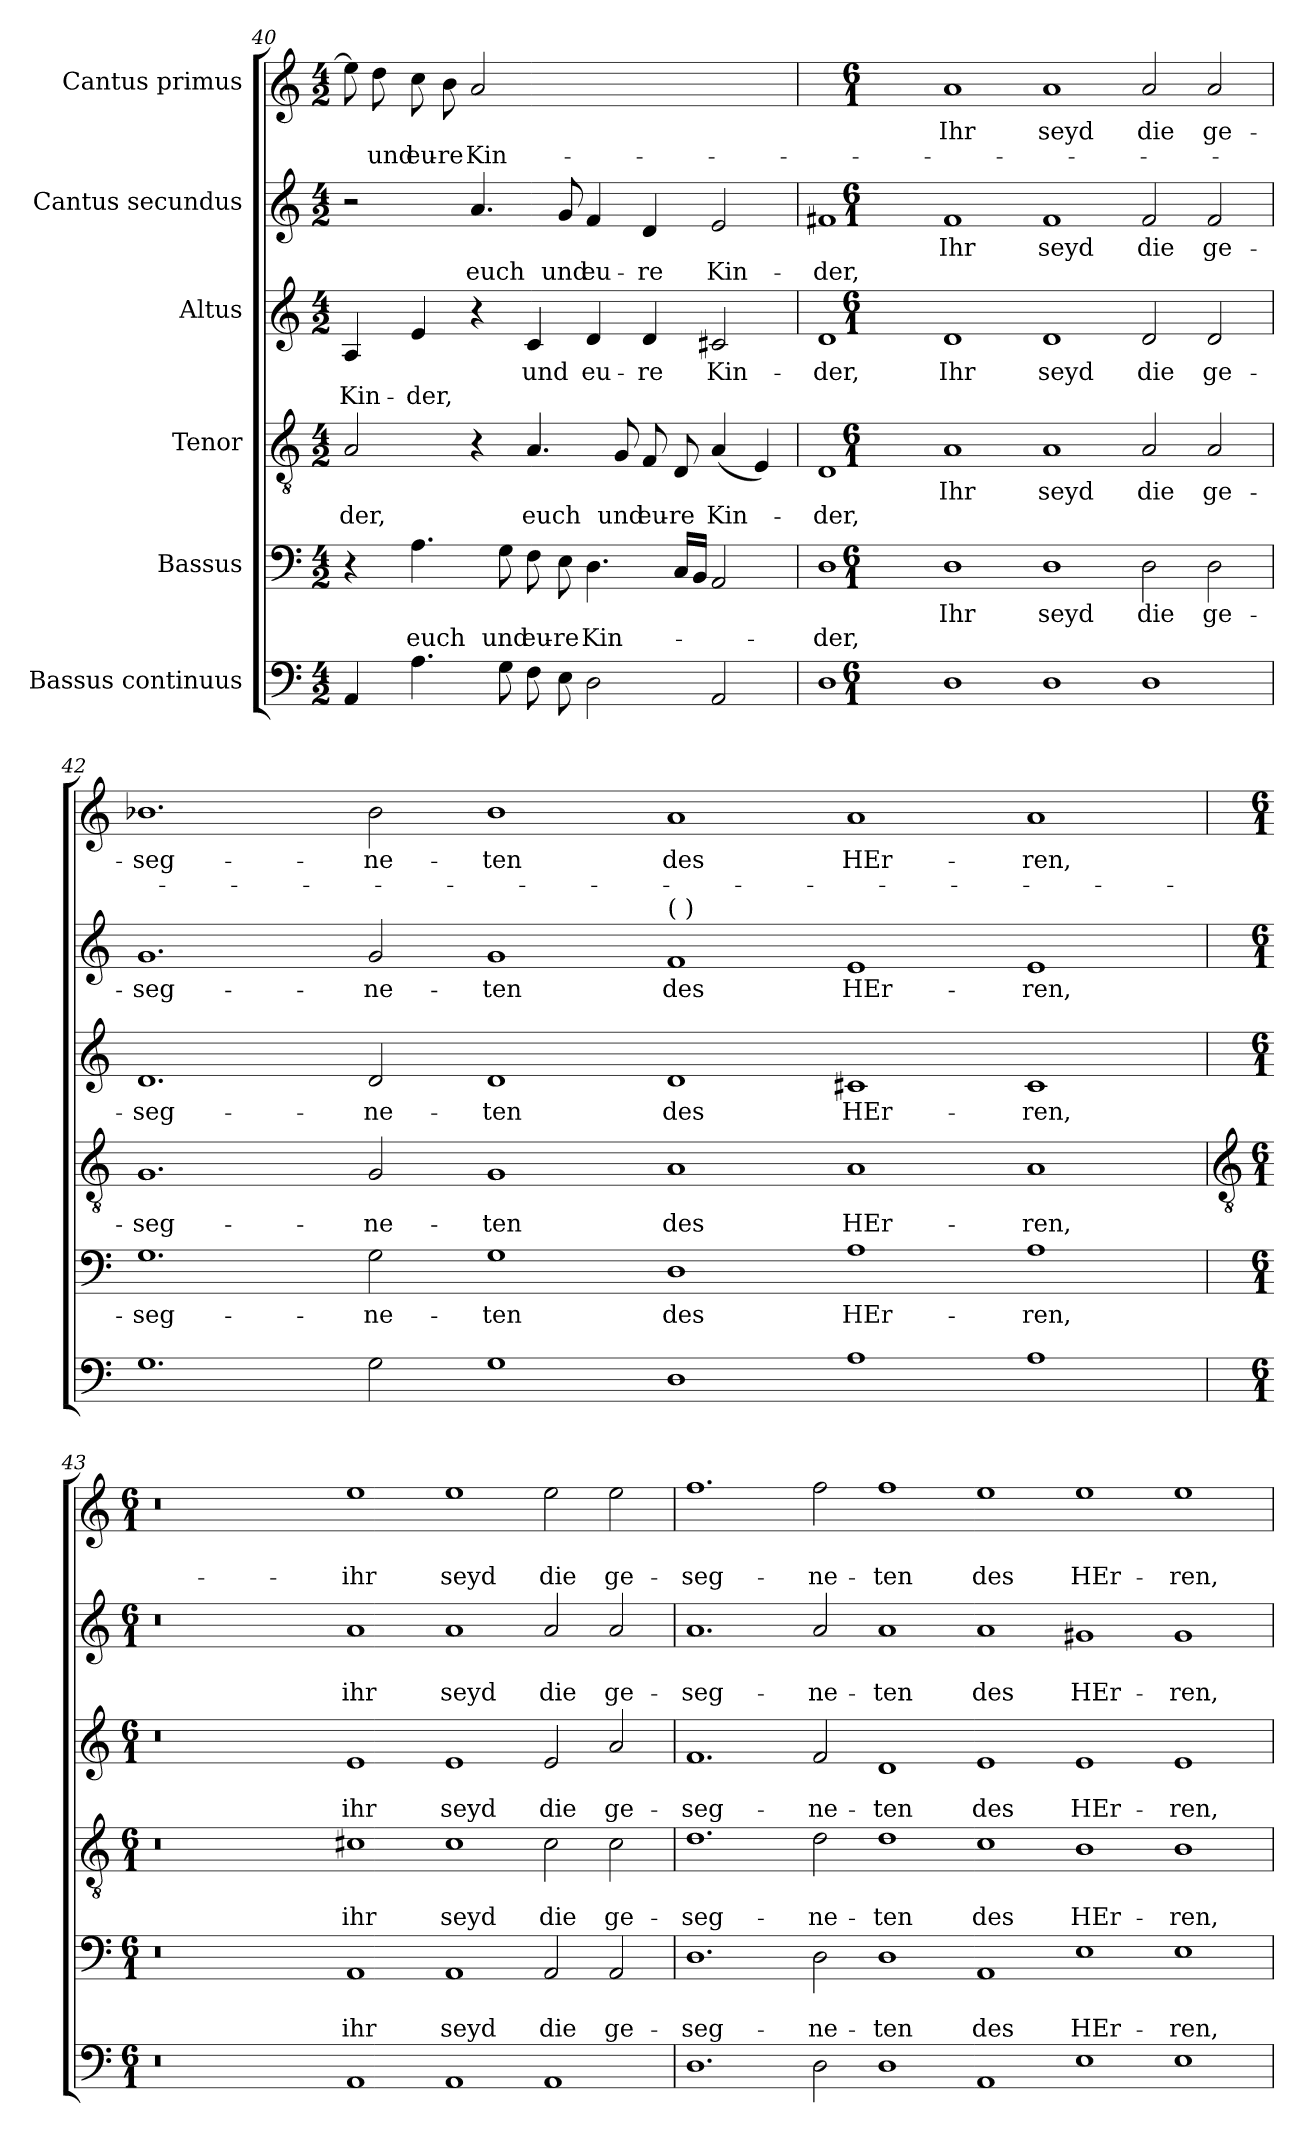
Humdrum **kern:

**kern	**kern	**text	**text	**kern	**text	**text	**kern	**text	**text	**kern	**text	**text	**kern	**text	**text
*part6	*part5	*part5	*part5	*part4	*part4	*part4	*part3	*part3	*part3	*part2	*part2	*part2	*part1	*part1	*part1
*staff6	*staff5	*staff5	*staff5	*staff4	*staff4	*staff4	*staff3	*staff3	*staff3	*staff2	*staff2	*staff2	*staff1	*staff1	*staff1
*I"Bassus continuus	*I"Bassus	*	*	*I"Tenor	*	*	*I"Altus	*	*	*I"Cantus secundus	*	*	*I"Cantus primus	*	*
!!LO:LB:g=z
*clefF4	*clefF4	*	*	*clefGv2	*	*	*clefG2	*	*	*clefG2	*	*	*clefG2	*	*
*k[]	*k[]	*	*	*k[]	*	*	*k[]	*	*	*k[]	*	*	*k[]	*	*
*C:	*C:	*	*	*C:	*	*	*C:	*	*	*C:	*	*	*C:	*	*
*M4/2	*M4/2	*	*	*M4/2	*	*	*M4/2	*	*	*M4/2	*	*	*M4/2	*	*
=40	=40	=40	=40	=40	=40	=40	=40	=40	=40	=40	=40	=40	=40	=40	=40
!	!	!	!	!	!	!LO:LY:b	!	!	!LO:LY:b	!	!	!	!	!	!
4AA	4r	.	.	2A	.	-der,	4A	.	Kin-	2r	.	.	8ee]	.	.
!	!	!	!	!	!	!	!	!	!	!	!	!	!	!	!LO:LY:b
.	.	.	.	.	.	.	.	.	.	.	.	.	8dd	.	und
!	!	!	!LO:LY:b	!	!	!	!	!	!LO:LY:b	!	!	!	!	!	!LO:LY:b
4.A	4.A	.	euch	.	.	.	4e	.	-der,	.	.	.	8cc	.	eu-
!	!	!	!	!	!	!	!	!	!	!	!	!	!	!	!LO:LY:b
.	.	.	.	.	.	.	.	.	.	.	.	.	8b	.	-re
!	!	!	!	!	!	!	!	!	!	!	!	!LO:LY:b	!	!	!LO:LY:b
.	.	.	.	4r	.	.	4r	.	.	4.a	.	euch	2a	.	Kin-
!	!	!	!LO:LY:b	!	!	!	!	!	!	!	!	!	!	!	!
8G	8G	.	und	.	.	.	.	.	.	.	.	.	.	.	.
!	!	!	!LO:LY:b	!	!	!LO:LY:b	!	!LO:LY:b	!	!	!	!	!	!	!
8F	8F	.	eu-	4.A	.	euch	4c	und	.	.	.	.	.	.	.
!	!	!	!LO:LY:b	!	!	!	!	!	!	!	!	!LO:LY:b	!	!	!
8E	8E	.	-re	.	.	.	.	.	.	8g	.	und	.	.	.
!	!	!	!LO:LY:b	!	!	!	!	!LO:LY:b	!	!	!	!LO:LY:b	!	!	!LO:LY:b
2D	4.D	.	Kin-	.	.	.	4d	eu-	.	4f	.	eu-	[1ayy	.	-der.
!	!	!	!	!	!	!LO:LY:b	!	!	!	!	!	!	!	!	!
.	.	.	.	8G	.	und	.	.	.	.	.	.	.	.	.
!	!	!	!	!	!	!LO:LY:b	!	!LO:LY:b	!	!	!	!LO:LY:b	!	!	!
.	.	.	.	8F	.	eu-	4d	-re	.	4d	.	-re	.	.	.
!	!	!	!	!	!	!LO:LY:b	!	!	!	!	!	!	!	!	!
.	16CLL	.	.	8D	.	-re	.	.	.	.	.	.	.	.	.
.	16BBJJ	.	.	.	.	.	.	.	.	.	.	.	.	.	.
!	!	!	!	!	!	!LO:LY:b	!	!LO:LY:b	!	!	!	!LO:LY:b	!	!	!
2AA	2AA	.	.	(<4A	.	Kin-	2c#X	Kin-	.	2e	.	Kin-	.	.	.
.	.	.	.	4E)	.	.	.	.	.	.	.	.	.	.	.
=41	=41	=41	=41	=41	=41	=41	=41	=41	=41	=41	=41	=41	=41	=41	=41
!	!	!	!LO:LY:b	!	!	!LO:LY:b	!	!LO:LY:b	!	!	!	!LO:LY:b	!	!	!
1D	1D	.	-der,	1D	.	-der,	1d	-der,	.	1f#X	.	-der,	1ayy]	.	.
*M6/1	*M6/1	*	*	*M6/1	*	*	*M6/1	*	*	*M6/1	*	*	*M6/1	*	*
!	!	!LO:LY:b	!	!	!LO:LY:b	!	!	!LO:LY:b	!	!	!LO:LY:b	!	!	!LO:LY:b	!
1D	1D	Ihr	.	1A	Ihr	.	1d	Ihr	.	1f#	Ihr	.	1a	Ihr	.
!	!	!LO:LY:b	!	!	!LO:LY:b	!	!	!LO:LY:b	!	!	!LO:LY:b	!	!	!LO:LY:b	!
1D	1D	seyd	.	1A	seyd	.	1d	seyd	.	1f#	seyd	.	1a	seyd	.
!	!	!LO:LY:b	!	!	!LO:LY:b	!	!	!LO:LY:b	!	!	!LO:LY:b	!	!	!LO:LY:b	!
1D	2D	die	.	2A	die	.	2d	die	.	2f#	die	.	2a	die	.
!	!	!LO:LY:b	!	!	!LO:LY:b	!	!	!LO:LY:b	!	!	!LO:LY:b	!	!	!LO:LY:b	!
.	2D	ge-	.	2A	ge-	.	2d	ge-	.	2f#	ge-	.	2a	ge-	.
=42	=42	=42	=42	=42	=42	=42	=42	=42	=42	=42	=42	=42	=42	=42	=42
!	!	!LO:LY:b	!	!	!LO:LY:b	!	!	!LO:LY:b	!	!	!LO:LY:b	!	!	!LO:LY:b	!
1.G	1.G	-seg-	.	1.G	-seg-	.	1.d	-seg-	.	1.g	-seg-	.	1.b-X	-seg-	.
!	!	!LO:LY:b	!	!	!LO:LY:b	!	!	!LO:LY:b	!	!	!LO:LY:b	!	!	!LO:LY:b	!
2G	2G	-ne-	.	2G	-ne-	.	2d	-ne-	.	2g	-ne-	.	2b-	-ne-	.
!	!	!LO:LY:b	!	!	!LO:LY:b	!	!	!LO:LY:b	!	!	!LO:LY:b	!	!	!LO:LY:b	!
1G	1G	-ten	.	1G	-ten	.	1d	-ten	.	1g	-ten	.	1b-	-ten	.
!	!	!	!	!	!	!	!	!	!	!LO:TX:a:t=(  )	!	!	!	!	!
!	!	!LO:LY:b	!	!	!LO:LY:b	!	!	!LO:LY:b	!	!	!LO:LY:b	!	!	!LO:LY:b	!
1D	1D	des	.	1A	des	.	1d	des	.	1f	des	.	1a	des	.
!	!	!LO:LY:b	!	!	!LO:LY:b	!	!	!LO:LY:b	!	!	!LO:LY:b	!	!	!LO:LY:b	!
1A	1A	HEr-	.	1A	HEr-	.	1c#X	HEr-	.	1e	HEr-	.	1a	HEr-	.
!	!	!LO:LY:b	!	!	!LO:LY:b	!	!	!LO:LY:b	!	!	!LO:LY:b	!	!	!LO:LY:b	!
1A	1A	-ren,	.	1A	-ren,	.	1c#	-ren,	.	1e	-ren,	.	1a	-ren,	.
!!LO:LB:g=z
=43	=43	=43	=43	=43	=43	=43	=43	=43	=43	=43	=43	=43	=43	=43	=43
*	*	*	*	*clefGv2	*	*	*	*	*	*	*	*	*	*	*
*M6/1	*M6/1	*	*	*M6/1	*	*	*M6/1	*	*	*M6/1	*	*	*M6/1	*	*
0.r	0.r	.	.	0.r	.	.	0.r	.	.	0.r	.	.	0.r	.	.
!	!	!	!LO:LY:b	!	!	!LO:LY:b	!	!	!LO:LY:b	!	!	!LO:LY:b	!	!	!LO:LY:b
1AA	1AA	.	ihr	1c#X	.	ihr	1e	.	ihr	1a	.	ihr	1ee	.	ihr
!	!	!	!LO:LY:b	!	!	!LO:LY:b	!	!	!LO:LY:b	!	!	!LO:LY:b	!	!	!LO:LY:b
1AA	1AA	.	seyd	1c#	.	seyd	1e	.	seyd	1a	.	seyd	1ee	.	seyd
!	!	!	!LO:LY:b	!	!	!LO:LY:b	!	!	!LO:LY:b	!	!	!LO:LY:b	!	!	!LO:LY:b
1AA	2AA	.	die	2c#	.	die	2e	.	die	2a	.	die	2ee	.	die
!	!	!	!LO:LY:b	!	!	!LO:LY:b	!	!	!LO:LY:b	!	!	!LO:LY:b	!	!	!LO:LY:b
.	2AA	.	ge-	2c#	.	ge-	2a	.	ge-	2a	.	ge-	2ee	.	ge-
=44	=44	=44	=44	=44	=44	=44	=44	=44	=44	=44	=44	=44	=44	=44	=44
!	!	!	!LO:LY:b	!	!	!LO:LY:b	!	!	!LO:LY:b	!	!	!LO:LY:b	!	!	!LO:LY:b
1.D	1.D	.	-seg-	1.d	.	-seg-	1.f	.	-seg-	1.a	.	-seg-	1.ff	.	-seg-
!	!	!	!LO:LY:b	!	!	!LO:LY:b	!	!	!LO:LY:b	!	!	!LO:LY:b	!	!	!LO:LY:b
2D	2D	.	-ne-	2d	.	-ne-	2f	.	-ne-	2a	.	-ne-	2ff	.	-ne-
!	!	!	!LO:LY:b	!	!	!LO:LY:b	!	!	!LO:LY:b	!	!	!LO:LY:b	!	!	!LO:LY:b
1D	1D	.	-ten	1d	.	-ten	1d	.	-ten	1a	.	-ten	1ff	.	-ten
!	!	!	!LO:LY:b	!	!	!LO:LY:b	!	!	!LO:LY:b	!	!	!LO:LY:b	!	!	!LO:LY:b
1AA	1AA	.	des	1c	.	des	1e	.	des	1a	.	des	1ee	.	des
!	!	!	!LO:LY:b	!	!	!LO:LY:b	!	!	!LO:LY:b	!	!	!LO:LY:b	!	!	!LO:LY:b
1E	1E	.	HEr-	1B	.	HEr-	1e	.	HEr-	1g#X	.	HEr-	1ee	.	HEr-
!	!	!	!LO:LY:b	!	!	!LO:LY:b	!	!	!LO:LY:b	!	!	!LO:LY:b	!	!	!LO:LY:b
1E	1E	.	-ren,	1B	.	-ren,	1e	.	-ren,	1g#	.	-ren,	1ee	.	-ren,
=	=	=	=	=	=	=	=	=	=	=	=	=	=	=	=
*-	*-	*-	*-	*-	*-	*-	*-	*-	*-	*-	*-	*-	*-	*-	*-
